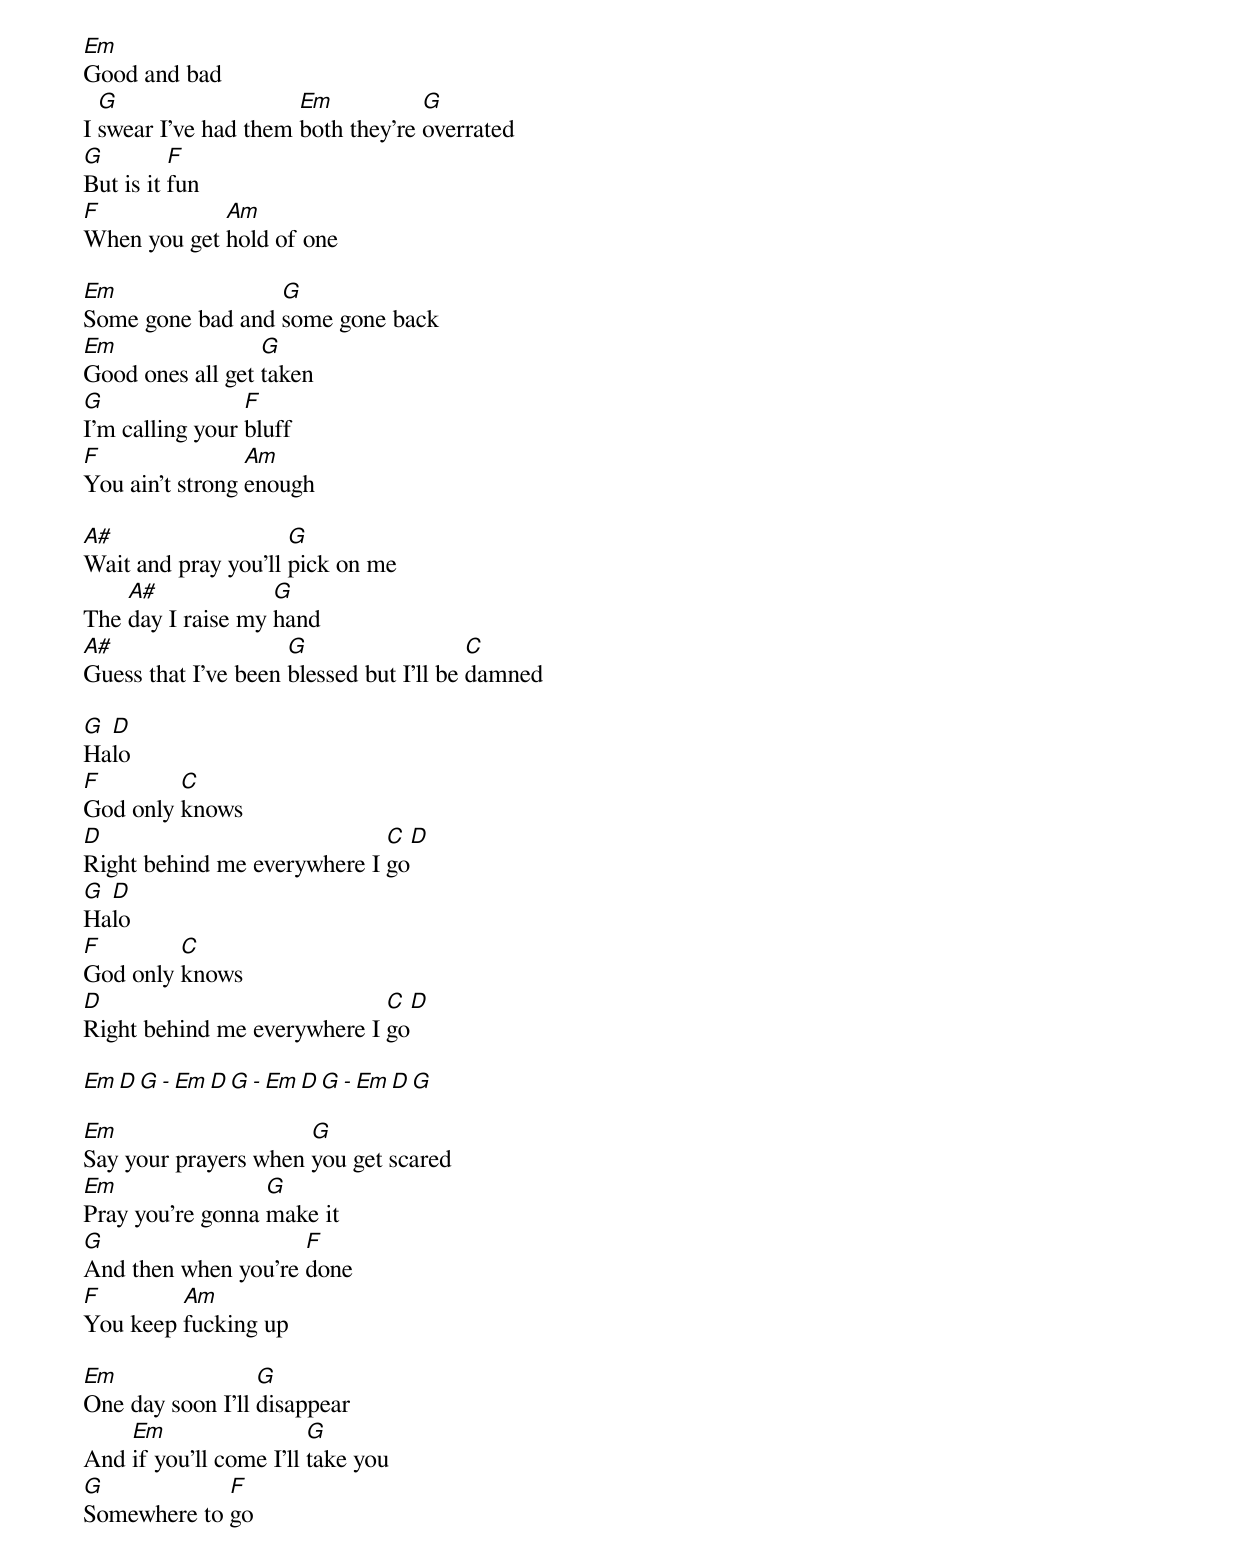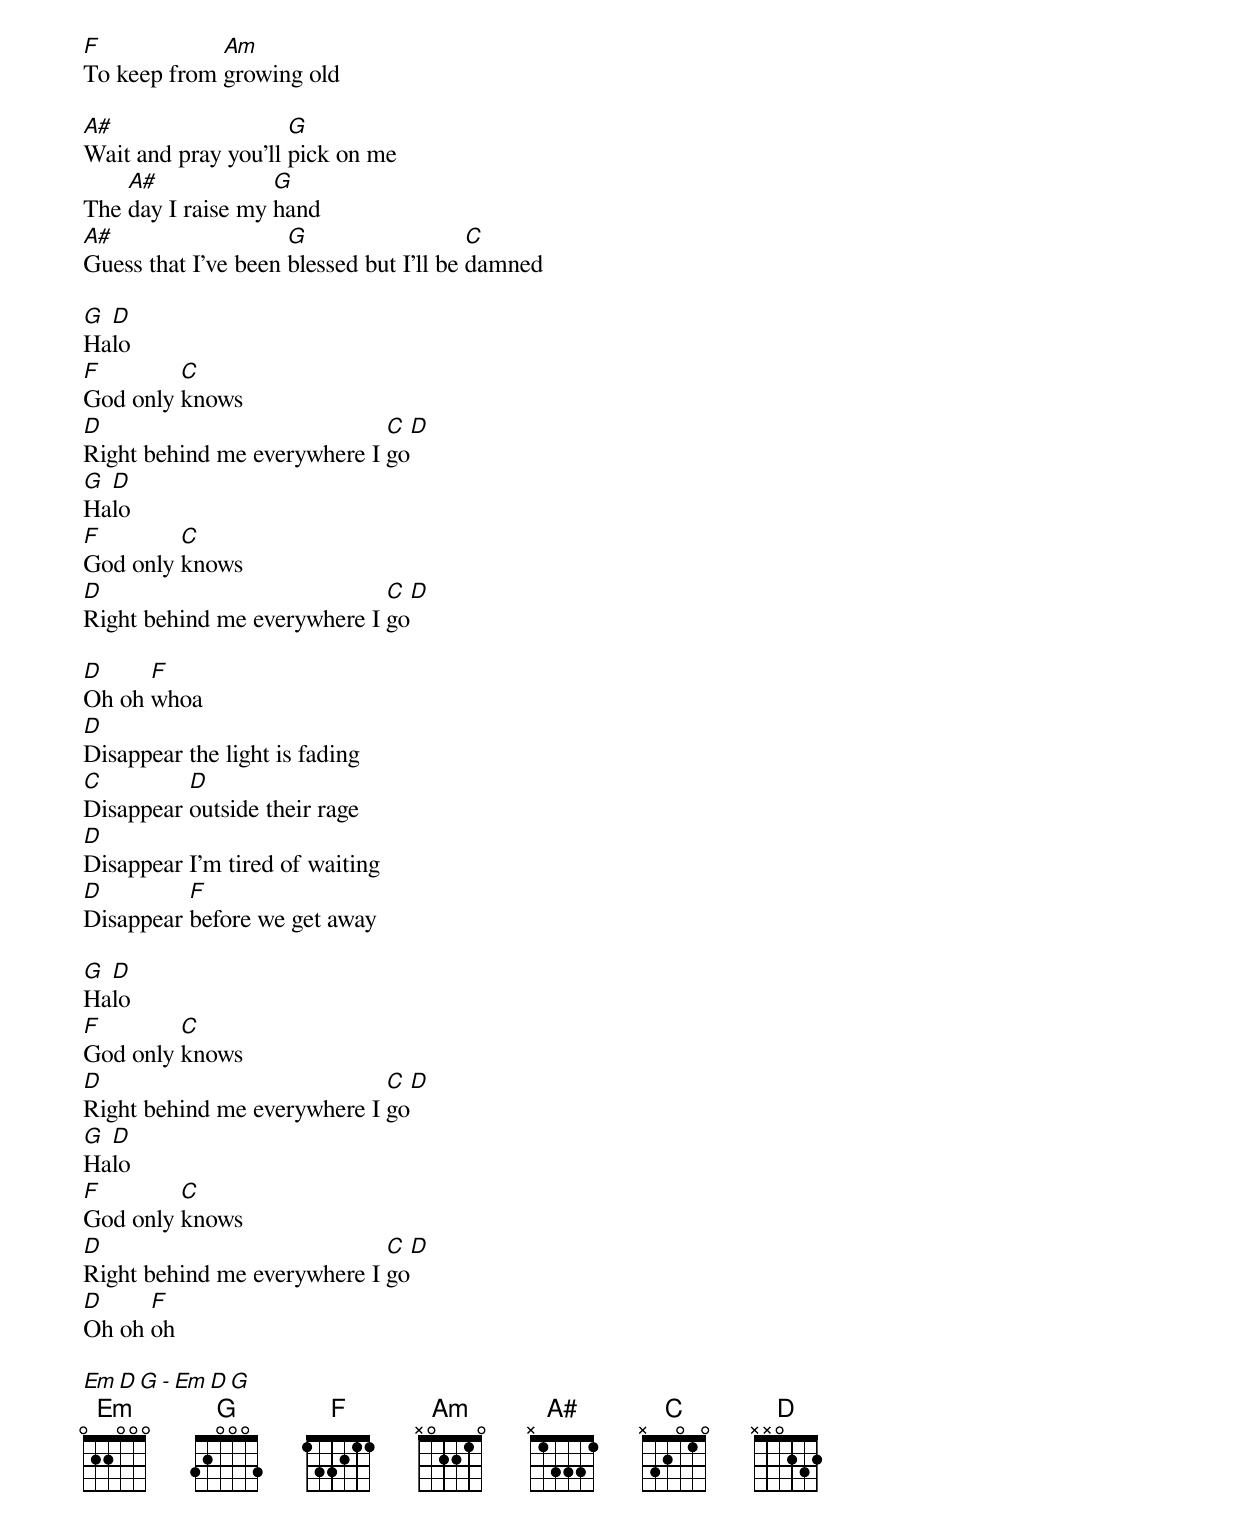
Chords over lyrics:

Em
Good and bad
  G                   Em           G
I swear I've had them both they're overrated
G         F
But is it fun
F            Am
When you get hold of one

Em                G
Some gone bad and some gone back
Em                G
Good ones all get taken
G                F
I'm calling your bluff
F                Am
You ain't strong enough

A#                   G
Wait and pray you'll pick on me
    A#             G
The day I raise my hand
A#                   G                   C
Guess that I've been blessed but I'll be damned

G D
Halo
F        C
God only knows
D                            C D
Right behind me everywhere I go
G D
Halo
F        C
God only knows
D                            C D
Right behind me everywhere I go

Em D G - Em D G - Em D G - Em D G

Em                    G
Say your prayers when you get scared
Em                G
Pray you're gonna make it
G                    F
And then when you're done
F        Am
You keep fucking up

Em                G
One day soon I'll disappear
    Em                  G
And if you'll come I'll take you
G            F
Somewhere to go
F            Am
To keep from growing old

A#                   G
Wait and pray you'll pick on me
    A#             G
The day I raise my hand
A#                   G                   C
Guess that I've been blessed but I'll be damned

G D
Halo
F        C
God only knows
D                            C D
Right behind me everywhere I go
G D
Halo
F        C
God only knows
D                            C D
Right behind me everywhere I go

D     F
Oh oh whoa
D
Disappear the light is fading
C         D
Disappear outside their rage
D
Disappear I'm tired of waiting
D         F
Disappear before we get away

G D
Halo
F        C
God only knows
D                            C D
Right behind me everywhere I go
G D
Halo
F        C
God only knows
D                            C D
Right behind me everywhere I go
D     F
Oh oh oh

Em D G - Em D G
